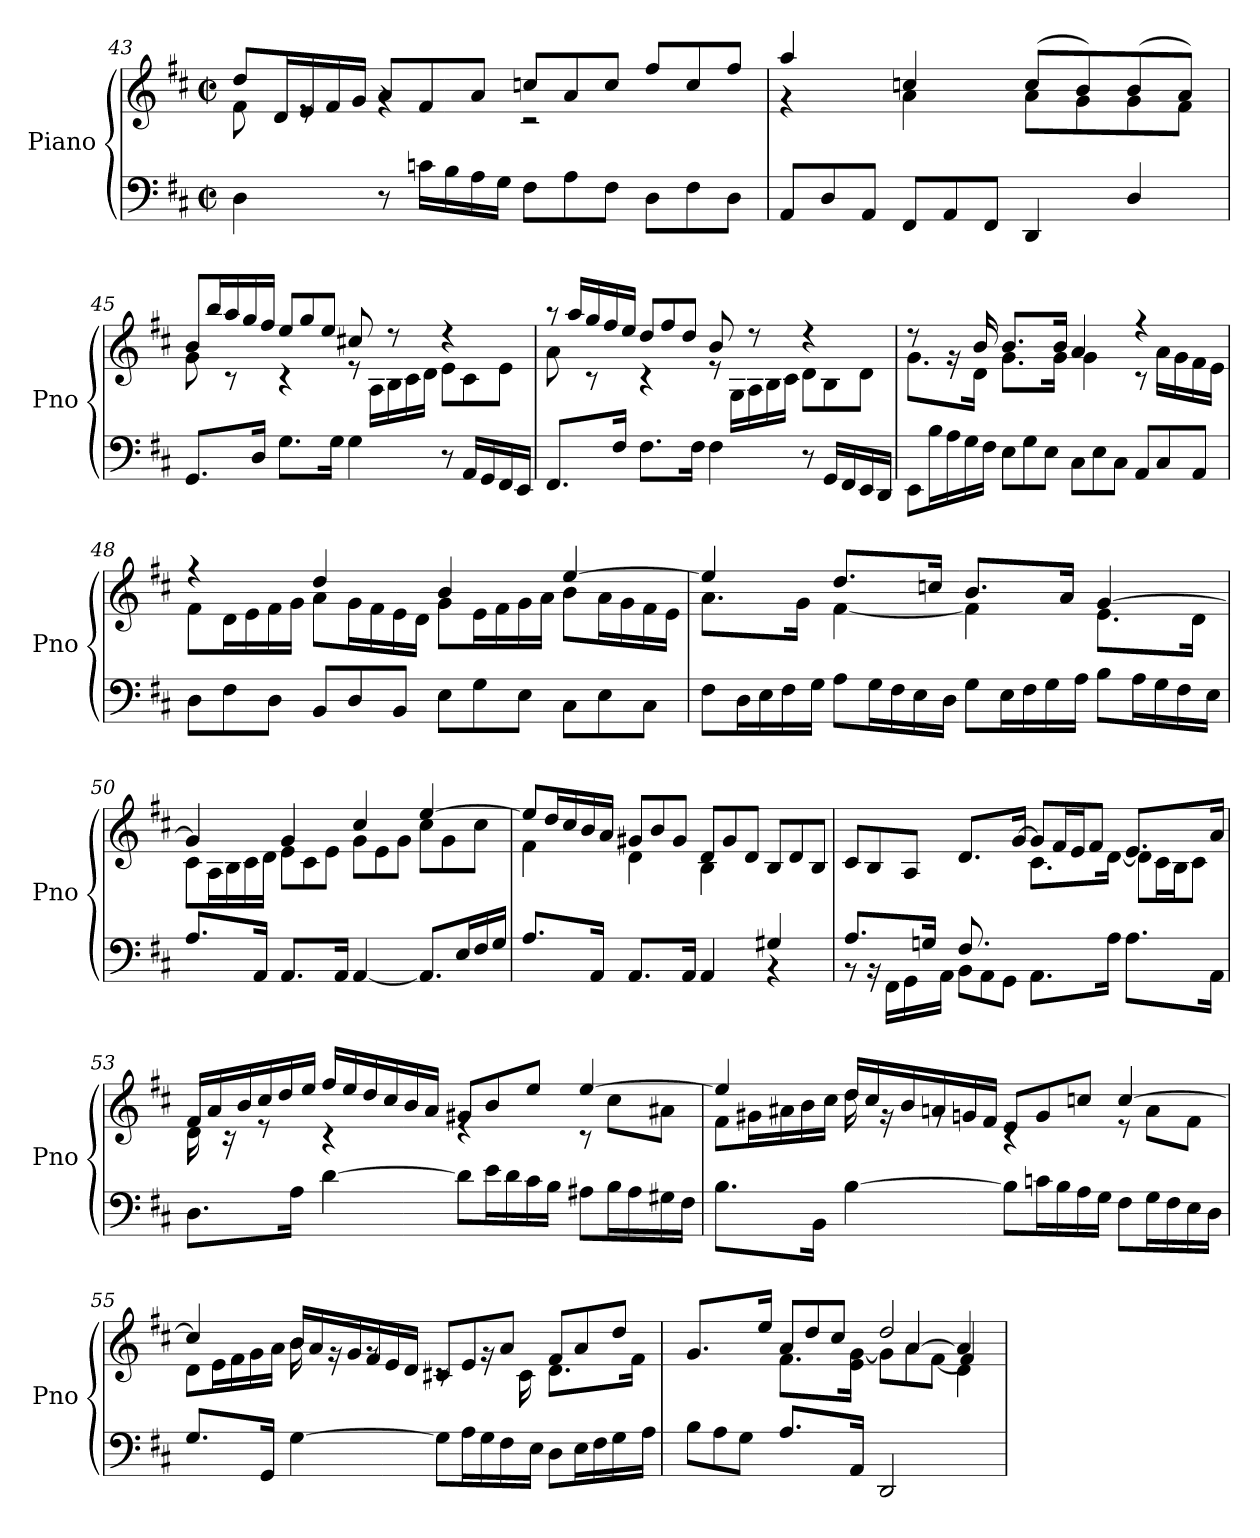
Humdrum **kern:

**kern	**kern
*part1	*part1
*staff2	*staff1
*I"Piano	*
*I'Pno	*
*clefF4	*clefG2
*k[f#c#]	*k[f#c#]
*M2/2	*M2/2
*met(c|)	*met(c|)
*	*Xtuplet
=43	=43
*	*^
4D\	12dd/L	8f#\
.	24d/L	.
.	24e/	8re
.	24f#/	.
.	24g/JJ	.
*Xtuplet	*	*
12r	12a/L	4rg
24cn\LL	12f#/	.
24B\	.	.
24A\	12a/J	.
24G\JJ	.	.
12F#\L	12ccn/L	2r
12A\	12a/	.
12F#\J	12cc/J	.
12D\L	12ff#/L	.
12F#\	12cc/	.
12D\J	12ff#/J	.
=44	=44	=44
12AA/L	4aa/	4r
12D/	.	.
12AA/J	.	.
12FF#/L	4ccn/	4a\
12AA/	.	.
12FF#/J	.	.
4DD/	(8cc/L	8a\L
.	8b/)	8g\
4D/	(8b/	8g\
.	8a/J)	8f#\J
!!LO:LB:g=z	!!
=45	=45	=45
8.GG/L	12b/L	8g\
.	24bb/L	.
.	24aa/	8r
.	24gg/	.
16D/Jk	.	.
.	24ff#/JJ	.
8.G\L	12ee/L	4r
.	12gg/	.
.	12ee/J	.
16G\Jk	.	.
4G\	8cc#X/	12r
.	.	24A\LL
.	8r	24B\
.	.	24c#\
.	.	24d\JJ
12r	4r	12e\L
24AA/LL	.	12c#\
24GG/	.	.
24FF#/	.	12e\J
24EE/JJ	.	.
=46	=46	=46
8.FF#/L	12r	8a\
.	24aa/LL	.
.	24gg/	8r
.	24ff#/	.
16F#\Jk	.	.
.	24ee/JJ	.
8.F#\L	12dd/L	4r
.	12ff#/	.
.	12dd/J	.
16F#\Jk	.	.
4F#\	8b/	12r
.	.	24G\LL
.	8r	24A\
.	.	24B\
.	.	24c#\JJ
12r	4r	12d\L
24GG/LL	.	12B\
24FF#/	.	.
24EE/	.	12d\J
24DD/JJ	.	.
!!LO:LB:g=z	!!
=47	=47	=47
12EE/L	8r	8.g\L
24B\L	.	.
24A\	16rg	.
24G\	.	.
.	16b/	16d\Jk
24F#\JJ	.	.
12E\L	8.b/L	8.g\L
12G\	.	.
12E\J	.	.
.	16b/Jk	16g\Jk
12C#\L	4a/	4g\
12E\	.	.
12C#\J	.	.
12AA/L	4r	12r
12C#/	.	24a\LL
.	.	24g\
12AA/J	.	24f#\
.	.	24e\JJ
=48	=48	=48
12D\L	4r	12f#\L
12F#\	.	24d\L
.	.	24e\
12D\J	.	24f#\
.	.	24g\JJ
12BB/L	4dd/	12a\L
12D/	.	24g\L
.	.	24f#\
12BB/J	.	24e\
.	.	24d\JJ
12E\L	4b/	12g\L
12G\	.	24e\L
.	.	24f#\
12E\J	.	24g\
.	.	24a\JJ
12C#\L	[4ee/	12b\L
12E\	.	24a\L
.	.	24g\
12C#\J	.	24f#\
.	.	24e\JJ
!!LO:LB:g=z	!!
=49	=49	=49
12F#\L	4ee/]	8.a\L
24D\L	.	.
24E\	.	.
24F#\	.	.
.	.	16g\Jk
24G\JJ	.	.
12A\L	8.dd/L	[4f#\
24G\L	.	.
24F#\	.	.
24E\	.	.
.	16ccn/Jk	.
24D\JJ	.	.
12G\L	8.b/L	4f#\]
24E\L	.	.
24F#\	.	.
24G\	.	.
.	16a/Jk	.
24A\JJ	.	.
12B\L	[4g/	8.e\L
24A\L	.	.
24G\	.	.
24F#\	.	.
.	.	16d\Jk
24E\JJ	.	.
=50	=50	=50
8.A\L	4g/]	12c#\L
.	.	24A\L
.	.	24B\
.	.	24c#\
16AA/Jk	.	.
.	.	24d\JJ
8.AA/L	4g/	12e\L
.	.	12c#\
.	.	12e\J
16AA/Jk	.	.
[4AA/	4cc#/	12g\L
.	.	12e\
.	.	12g\J
12.AA/L]	[4ee/	12cc#\L
.	.	12g\
24E/L	.	.
24F#/	.	12cc#\J
24G/JJ	.	.
!!LO:PB:g=z	!!
=51	=51	=51
*^	*	*
2.ryy	8.A\L	12ee/L]	4f#\
.	.	24dd/L	.
.	.	24cc#/	.
.	.	24b/	.
.	16AA/Jk	.	.
.	.	24a/JJ	.
.	8.AA/L	12g#X/L	4d\
.	.	12b/	.
.	.	12g#/J	.
.	16AA/Jk	.	.
.	4AA/	12d/L	4B\
.	.	12g#/	.
.	.	12d/J	.
4G#X/	4rBB	12B/L	4ryy
.	.	12d/	.
.	.	12B/J	.
=52	=52	=52	=52
8.A/L	12rBB	12c#/L	4..ryy
.	24rBB	12B/	.
.	24FF#\LL	.	.
.	24GG\	12A/J	.
16Gn/Jk	.	.	.
.	24AA\JJ	.	.
8.F#/L	12BB\L	8.d/L	.
.	12AA\	.	.
.	12GG\J	.	.
2ryy	.	[16g/Jk	16e\Jk
.	8.AA\L	12g/L]	8.c#\L
.	.	24f#/L	.
.	.	24e/J	.
.	.	12f#/J	.
.	16A\Jk	.	[16d\Jk
.	8.A\L	8.e/L	12d\L]
.	.	.	24c#\L
.	.	.	24B\J
.	.	.	12c#\J
16ryy	16AA\Jk	16a/Jk	.
*v	*v	*	*
!!LO:LB:g=z	!!
=53	=53	=53
8.D\L	24f#/LL	16d\
.	24a/	.
.	.	16r
.	24b/	.
.	24cc#/	8r
.	24dd/	.
16A\Jk	.	.
.	24ee/JJ	.
[4d\	24ff#/LL	4r
.	24ee/	.
.	24dd/	.
.	24cc#/	.
.	24b/	.
.	24a/JJ	.
12d\L]	12g#X/L	4re
24e\L	12b/	.
24d\	.	.
24c#\	12ee/J	.
24B\JJ	.	.
12A#X\L	[4ee/	12r
24B\L	.	12cc#\L
24A#\	.	.
24G#X\	.	12a#X\J
24F#\JJ	.	.
=54	=54	=54
8.B\L	4ee/]	12f#\L
.	.	24g#X\L
.	.	24a#X\
.	.	24b\
16BB\Jk	.	.
.	.	24cc#\JJ
[4B\	24dd/LL	16dd\
.	24cc#/	.
.	.	16rg
.	24b/	.
.	24an/	8rg
.	24gn/	.
.	24f#/JJ	.
12B\L]	12e/L	4rc
24cn\L	12g/	.
24B\	.	.
24A\	12ccn/J	.
24G\JJ	.	.
12F#\L	[4cc/	12r
24G\L	.	12a\L
24F#\	.	.
24E\	.	12f#\J
24D\JJ	.	.
!!LO:LB:g=z	!!
=55	=55	=55
8.G\L	4cc/]	12d\L
.	.	24e\L
.	.	24f#\
.	.	24g\
16GG/Jk	.	.
.	.	24a\JJ
[4G\	24b/LL	16b\
.	24a/	.
.	.	16rg
.	24g/	.
.	24f#/	8rg
.	24e/	.
.	24d/JJ	.
12G\L]	12c#X/L	8rc
24A\L	12e/	.
24G\	.	16rg
24F#\	12a/J	.
.	.	16c#\
24E\JJ	.	.
12D\L	12f#/L	8.d\L
24E\L	12a/	.
24F#\	.	.
24G\	12dd/J	.
.	.	16f#\Jk
24A\JJ	.	.
=56	=56	=56
*	*^	*^
12B\L	8.g/L	12g\Lyy	2ryy	2.ryy
12A\	.	12a\	.	.
12G\J	.	12b\J	.	.
.	16ee/Jk	.	.	.
8.A\L	12a/L	8.f#\L	.	.
.	12dd/	.	.	.
.	12cc#/J	.	.	.
16AA/Jk	.	16e\ [16g\Jk	.	.
2DD/	2dd/	12g\L]	12ryy	.
.	.	12a\	[6a/	.
.	.	[12f#\J	.	.
.	.	4d\	4a/]	4f#/]
*	*v	*v	*v	*v
=	=
*-	*-
